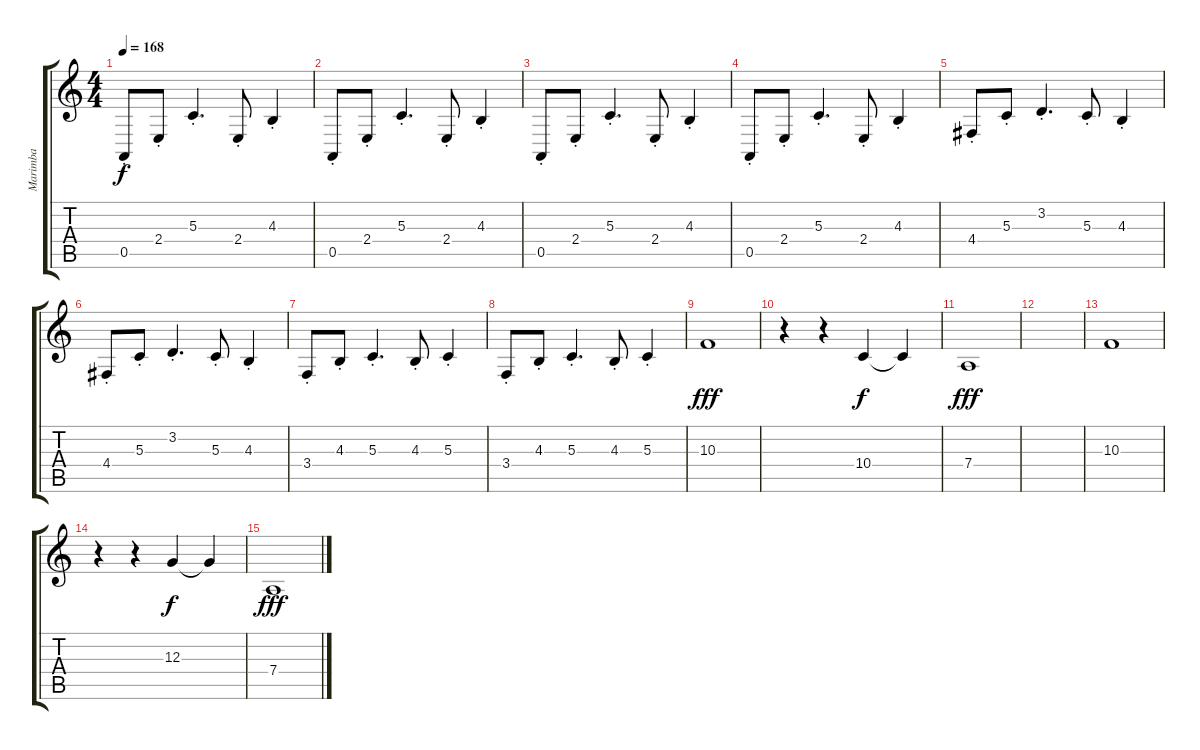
\track ("Marimba" "Marimba") {instrument vibraphone}
\staff {score tabs}
\tuning (E4 B3 G3 D3 A2 E2) {hide}
\ts (4 4)
\tempo 168
\clef g2
\ks c
0.5{st}.8{dy f} 2.4{st}.8 5.3{st}.4{d} 2.4{st}.8 4.3{st}.4 |
0.5{st}.8 2.4{st}.8 5.3{st}.4{d} 2.4{st}.8 4.3{st}.4 |
0.5{st}.8 2.4{st}.8 5.3{st}.4{d} 2.4{st}.8 4.3{st}.4 |
0.5{st}.8 2.4{st}.8 5.3{st}.4{d} 2.4{st}.8 4.3{st}.4 |
4.4{st}.8 5.3{st}.8 3.2{st}.4{d} 5.3{st}.8 4.3{st}.4 |
4.4{st}.8 5.3{st}.8 3.2{st}.4{d} 5.3{st}.8 4.3{st}.4 |
3.4{st}.8 4.3{st}.8 5.3{st}.4{d} 4.3{st}.8 5.3{st}.4 |
3.4{st}.8 4.3{st}.8 5.3{st}.4{d} 4.3{st}.8 5.3{st}.4 |
10.3.1{dy fff} |
r.4 r.4 10.4.4{dy f} 10.4{t}.4 |
7.4.1{dy fff} |
|
10.3.1 |
r.4 r.4 12.3.4{dy f} 12.3{t}.4 |
7.4.1{dy fff}
